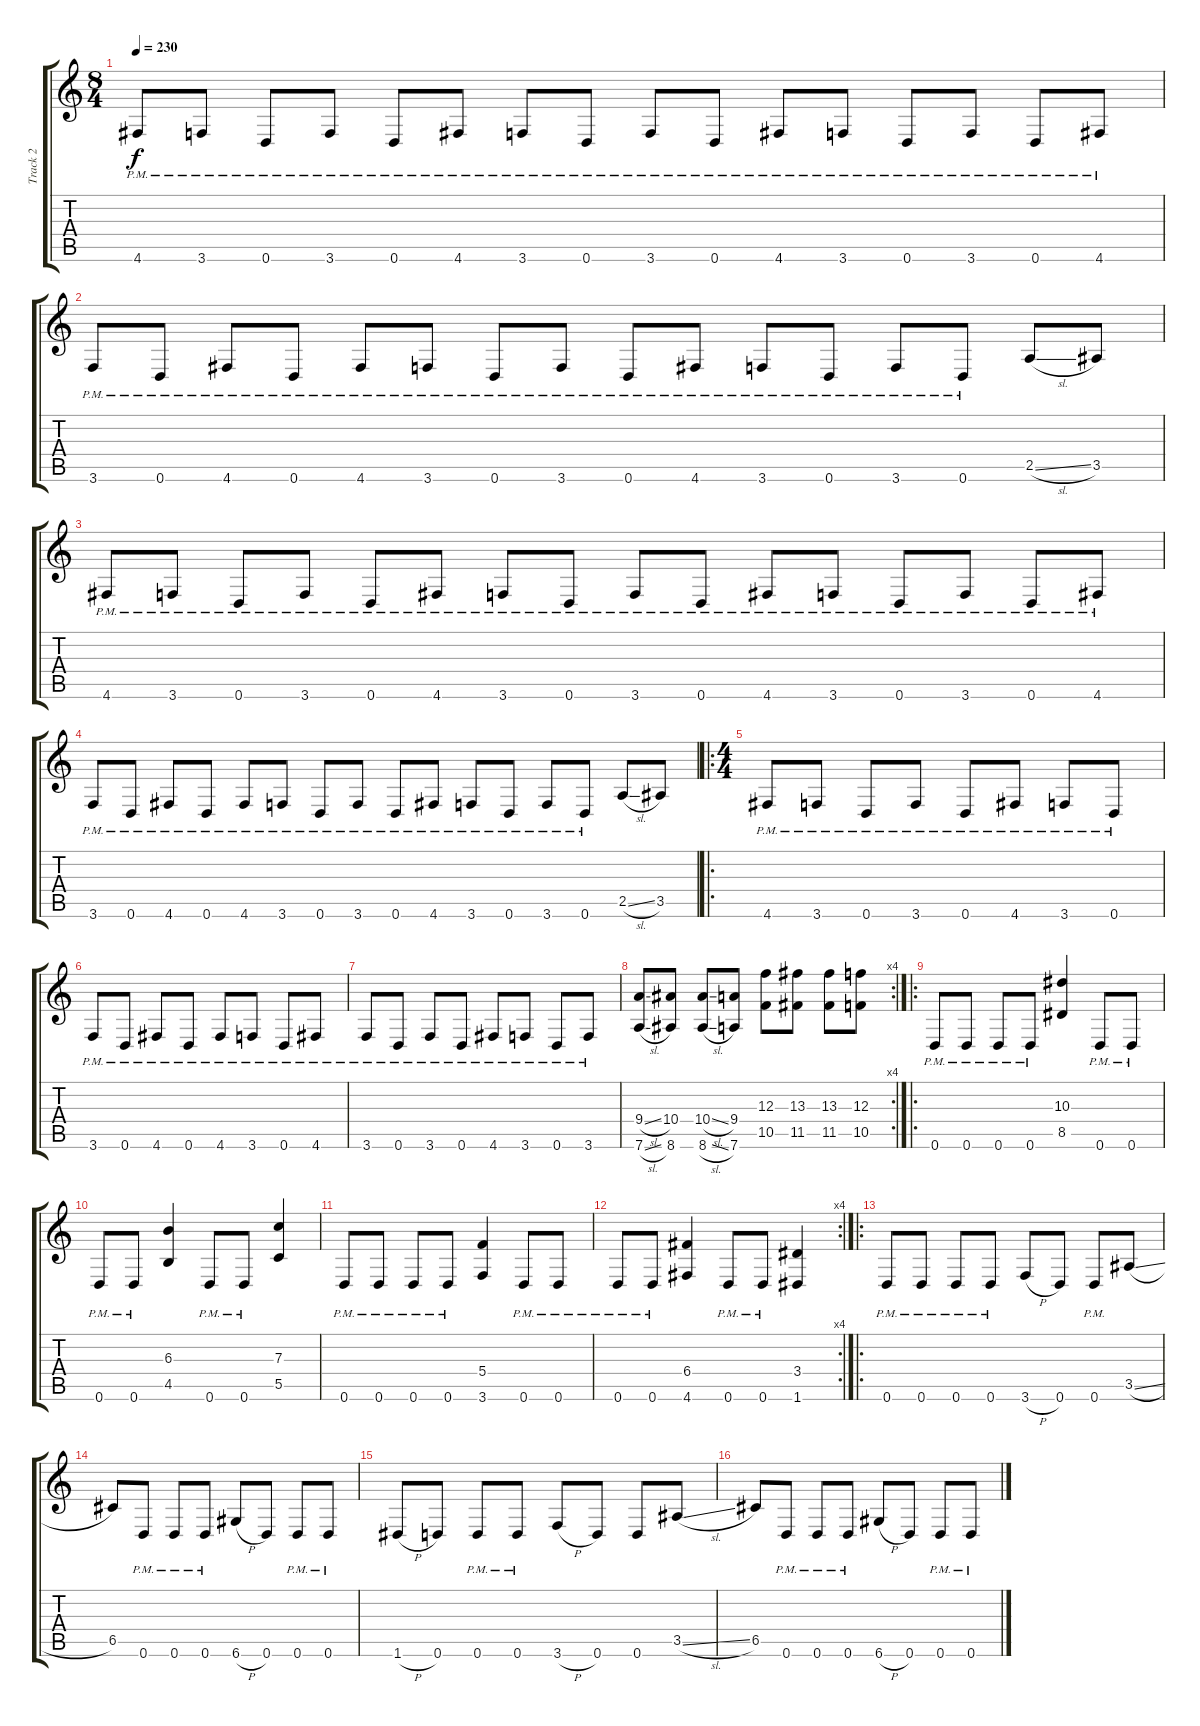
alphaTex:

\track ("Track 2" "Track 2") {instrument distortionguitar}
\staff {score tabs}
\tuning (D4 A3 F3 C3 G2 D2) {hide}
\ts (8 4)
\tempo 230
\clef g2
\ks c
4.6{pm}.8{dy f} 3.6{pm}.8 0.6{pm}.8 3.6{pm}.8 0.6{pm}.8 4.6{pm}.8 3.6{pm}.8 0.6{pm}.8 3.6{pm}.8 0.6{pm}.8 4.6{pm}.8 3.6{pm}.8 0.6{pm}.8 3.6{pm}.8 0.6{pm}.8 4.6{pm}.8 |
3.6{pm}.8 0.6{pm}.8 4.6{pm}.8 0.6{pm}.8 4.6{pm}.8 3.6{pm}.8 0.6{pm}.8 3.6{pm}.8 0.6{pm}.8 4.6{pm}.8 3.6{pm}.8 0.6{pm}.8 3.6{pm}.8 0.6{pm}.8 2.5{sl}.8 3.5.8 |
4.6{pm}.8 3.6{pm}.8 0.6{pm}.8 3.6{pm}.8 0.6{pm}.8 4.6{pm}.8 3.6{pm}.8 0.6{pm}.8 3.6{pm}.8 0.6{pm}.8 4.6{pm}.8 3.6{pm}.8 0.6{pm}.8 3.6{pm}.8 0.6{pm}.8 4.6{pm}.8 |
3.6{pm}.8 0.6{pm}.8 4.6{pm}.8 0.6{pm}.8 4.6{pm}.8 3.6{pm}.8 0.6{pm}.8 3.6{pm}.8 0.6{pm}.8 4.6{pm}.8 3.6{pm}.8 0.6{pm}.8 3.6{pm}.8 0.6{pm}.8 2.5{sl}.8 3.5.8 |
\ro
\ts (4 4)
4.6{pm}.8 3.6{pm}.8 0.6{pm}.8 3.6{pm}.8 0.6{pm}.8 4.6{pm}.8 3.6{pm}.8 0.6{pm}.8 |
3.6{pm}.8 0.6{pm}.8 4.6{pm}.8 0.6{pm}.8 4.6{pm}.8 3.6{pm}.8 0.6{pm}.8 4.6{pm}.8 |
3.6{pm}.8 0.6{pm}.8 3.6{pm}.8 0.6{pm}.8 4.6{pm}.8 3.6{pm}.8 0.6{pm}.8 3.6{pm}.8 |
\rc 4
(9.4{sl} 7.6{sl}).8 (10.4 8.6).8 (10.4{sl} 8.6{sl}).8 (9.4 7.6).8 (12.3 10.5).8 (13.3 11.5).8 (13.3 11.5).8 (12.3 10.5).8 |
\ro
0.6{pm}.8 0.6{pm}.8 0.6{pm}.8 0.6{pm}.8 (10.3 8.5).4 0.6{pm}.8 0.6{pm}.8 |
0.6{pm}.8 0.6{pm}.8 (6.3 4.5).4 0.6{pm}.8 0.6{pm}.8 (7.3 5.5).4 |
0.6{pm}.8 0.6{pm}.8 0.6{pm}.8 0.6{pm}.8 (5.4 3.6).4 0.6{pm}.8 0.6{pm}.8 |
\rc 4
0.6{pm}.8 0.6{pm}.8 (6.4 4.6).4 0.6{pm}.8 0.6{pm}.8 (3.4 1.6).4 |
\ro
0.6{pm}.8 0.6{pm}.8 0.6{pm}.8 0.6{pm}.8 3.6{h}.8 0.6.8 0.6{pm}.8 3.5{sl}.8 |
6.5.8 0.6{pm}.8 0.6{pm}.8 0.6{pm}.8 6.6{h}.8 0.6.8 0.6{pm}.8 0.6{pm}.8 |
1.6{h}.8 0.6.8 0.6{pm}.8 0.6{pm}.8 3.6{h}.8 0.6.8 0.6.8 3.5{sl}.8 |
6.5.8 0.6{pm}.8 0.6{pm}.8 0.6{pm}.8 6.6{h}.8 0.6.8 0.6{pm}.8 0.6{pm}.8
